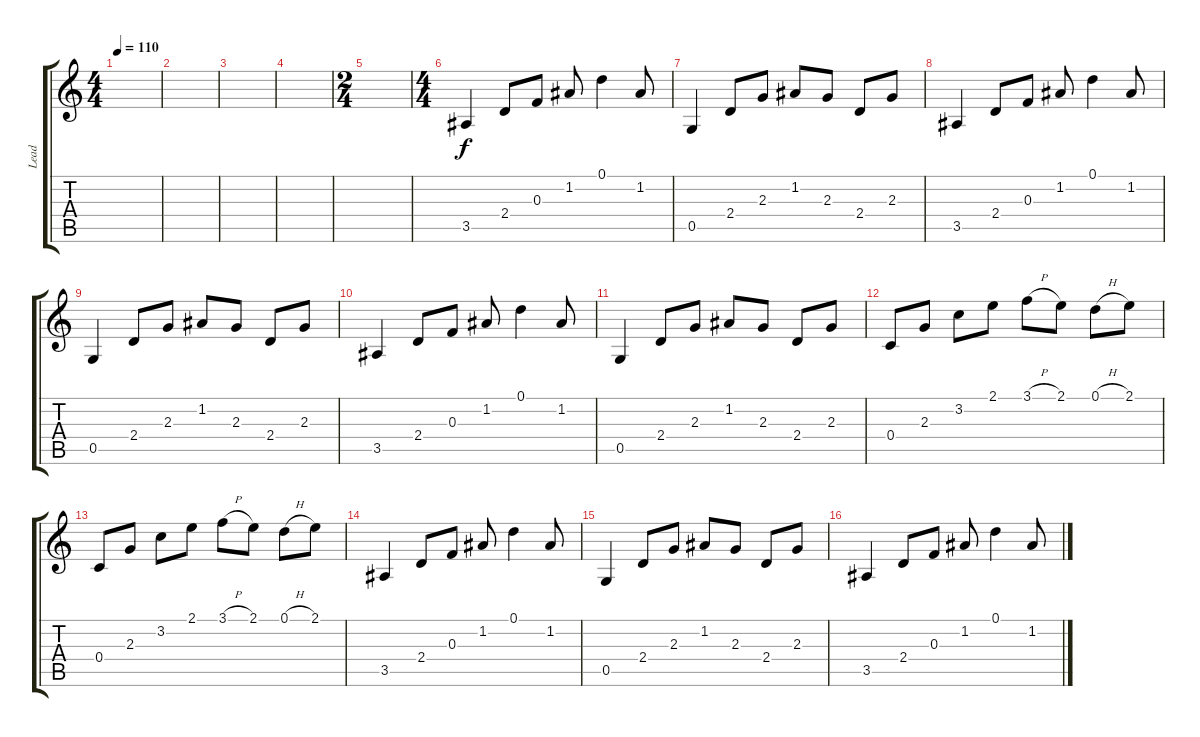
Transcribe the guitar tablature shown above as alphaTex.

\track ("Lead" "Lead") {instrument electricguitarjazz}
\staff {score tabs}
\tuning (D4 A3 F3 C3 G2 D2) {hide}
\ts (4 4)
\tempo 110
\clef g2
\ks c
|
|
|
|
\ts (2 4)
|
\ts (4 4)
3.5.4 2.4.8 0.3.8 1.2.8 0.1.4 1.2.8 |
0.5.4 2.4.8 2.3.8 1.2.8 2.3.8 2.4.8 2.3.8 |
3.5.4 2.4.8 0.3.8 1.2.8 0.1.4 1.2.8 |
0.5.4 2.4.8 2.3.8 1.2.8 2.3.8 2.4.8 2.3.8 |
3.5.4 2.4.8 0.3.8 1.2.8 0.1.4 1.2.8 |
0.5.4 2.4.8 2.3.8 1.2.8 2.3.8 2.4.8 2.3.8 |
0.4.8 2.3.8 3.2.8 2.1.8 3.1{h}.8 2.1.8 0.1{h}.8 2.1.8 |
0.4.8 2.3.8 3.2.8 2.1.8 3.1{h}.8 2.1.8 0.1{h}.8 2.1.8 |
3.5.4 2.4.8 0.3.8 1.2.8 0.1.4 1.2.8 |
0.5.4 2.4.8 2.3.8 1.2.8 2.3.8 2.4.8 2.3.8 |
3.5.4 2.4.8 0.3.8 1.2.8 0.1.4 1.2.8
